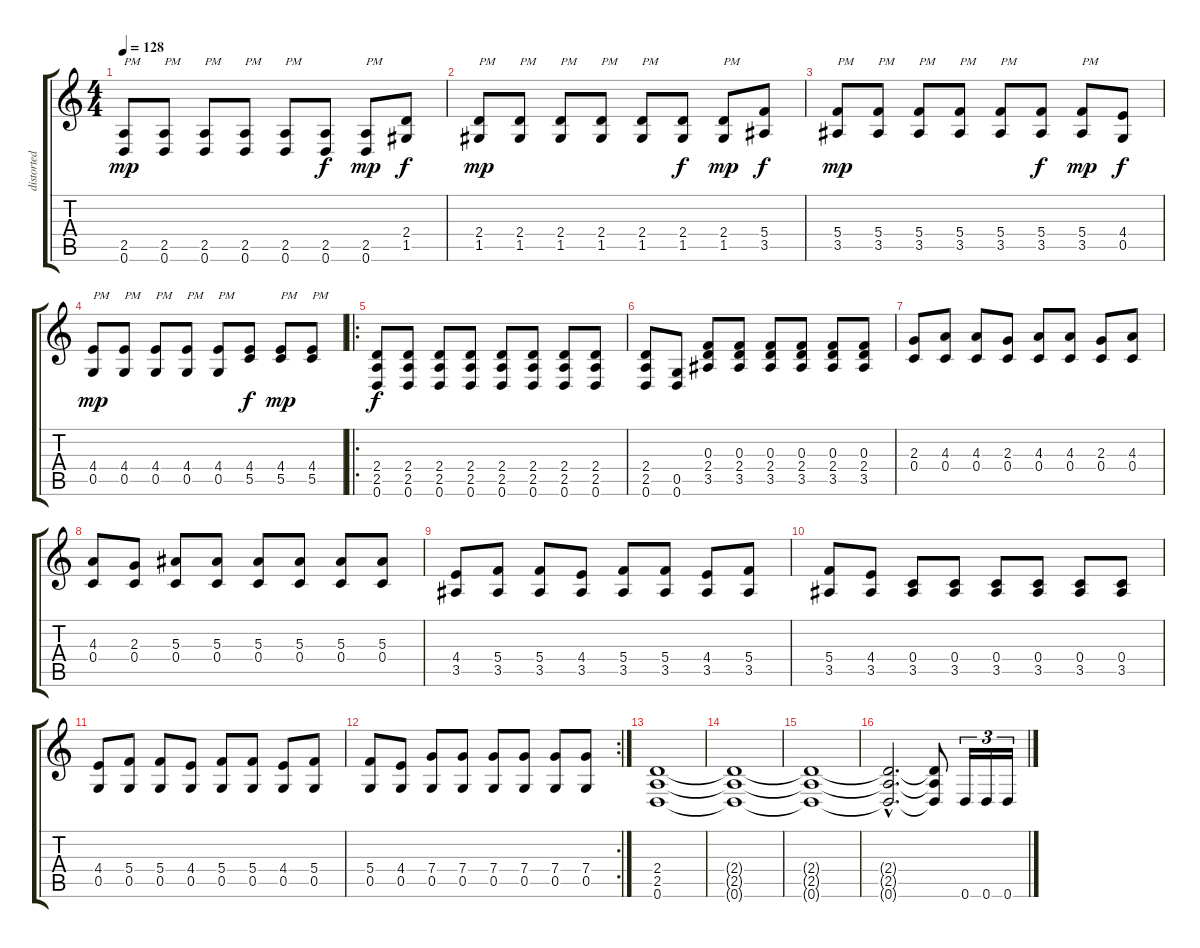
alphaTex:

\track ("distorted guitar 1" "distorted ") {instrument distortionguitar}
\staff {score tabs}
\tuning (D4 A3 F3 C3 G2 D2) {hide}
\ts (4 4)
\tempo 128
\clef g2
\ks c
(2.5 0.6).8{txt "PM" dy mp} (2.5 0.6).8{txt "PM"} (2.5 0.6).8{txt "PM"} (2.5 0.6).8{txt "PM"} (2.5 0.6).8{txt "PM"} (2.5 0.6).8{dy f} (2.5 0.6).8{txt "PM" dy mp} (2.4 1.5).8{dy f} |
(2.4 1.5).8{txt "PM" dy mp} (2.4 1.5).8{txt "PM"} (2.4 1.5).8{txt "PM"} (2.4 1.5).8{txt "PM"} (2.4 1.5).8{txt "PM"} (2.4 1.5).8{dy f} (2.4 1.5).8{txt "PM" dy mp} (5.4 3.5).8{dy f} |
(5.4 3.5).8{txt "PM" dy mp} (5.4 3.5).8{txt "PM"} (5.4 3.5).8{txt "PM"} (5.4 3.5).8{txt "PM"} (5.4 3.5).8{txt "PM"} (5.4 3.5).8{dy f} (5.4 3.5).8{txt "PM" dy mp} (4.4 0.5).8{dy f} |
(4.4 0.5).8{txt "PM" dy mp} (4.4 0.5).8{txt "PM"} (4.4 0.5).8{txt "PM"} (4.4 0.5).8{txt "PM"} (4.4 0.5).8{txt "PM"} (4.4 5.5).8{dy f} (4.4 5.5).8{txt "PM" dy mp} (4.4 5.5).8{txt "PM"} |
\ro
(2.4 2.5 0.6).8{dy f} (2.4 2.5 0.6).8 (2.4 2.5 0.6).8 (2.4 2.5 0.6).8 (2.4 2.5 0.6).8 (2.4 2.5 0.6).8 (2.4 2.5 0.6).8 (2.4 2.5 0.6).8 |
(2.4 2.5 0.6).8 (0.5 0.6).8 (0.3 2.4 3.5).8 (0.3 2.4 3.5).8 (0.3 2.4 3.5).8 (0.3 2.4 3.5).8 (0.3 2.4 3.5).8 (0.3 2.4 3.5).8 |
(2.3 0.4).8 (4.3 0.4).8 (4.3 0.4).8 (2.3 0.4).8 (4.3 0.4).8 (4.3 0.4).8 (2.3 0.4).8 (4.3 0.4).8 |
(4.3 0.4).8 (2.3 0.4).8 (5.3 0.4).8 (5.3 0.4).8 (5.3 0.4).8 (5.3 0.4).8 (5.3 0.4).8 (5.3 0.4).8 |
(4.4 3.5).8 (5.4 3.5).8 (5.4 3.5).8 (4.4 3.5).8 (5.4 3.5).8 (5.4 3.5).8 (4.4 3.5).8 (5.4 3.5).8 |
(5.4 3.5).8 (4.4 3.5).8 (0.4 3.5).8 (0.4 3.5).8 (0.4 3.5).8 (0.4 3.5).8 (0.4 3.5).8 (0.4 3.5).8 |
(4.4 0.5).8 (5.4 0.5).8 (5.4 0.5).8 (4.4 0.5).8 (5.4 0.5).8 (5.4 0.5).8 (4.4 0.5).8 (5.4 0.5).8 |
\rc 2
(5.4 0.5).8 (4.4 0.5).8 (7.4 0.5).8 (7.4 0.5).8 (7.4 0.5).8 (7.4 0.5).8 (7.4 0.5).8 (7.4 0.5).8 |
(2.4 2.5 0.6).1 |
(2.4{t} 2.5{t} 0.6{t}).1 |
(2.4{t} 2.5{t} 0.6{t}).1 |
(2.4{hac t} 2.5{hac t} 0.6{hac t}).2{d} (2.4{t} 2.5{t} 0.6{t}).8 0.6.16{tu (3 2)} 0.6.16{tu (3 2)} 0.6.16{tu (3 2)}
